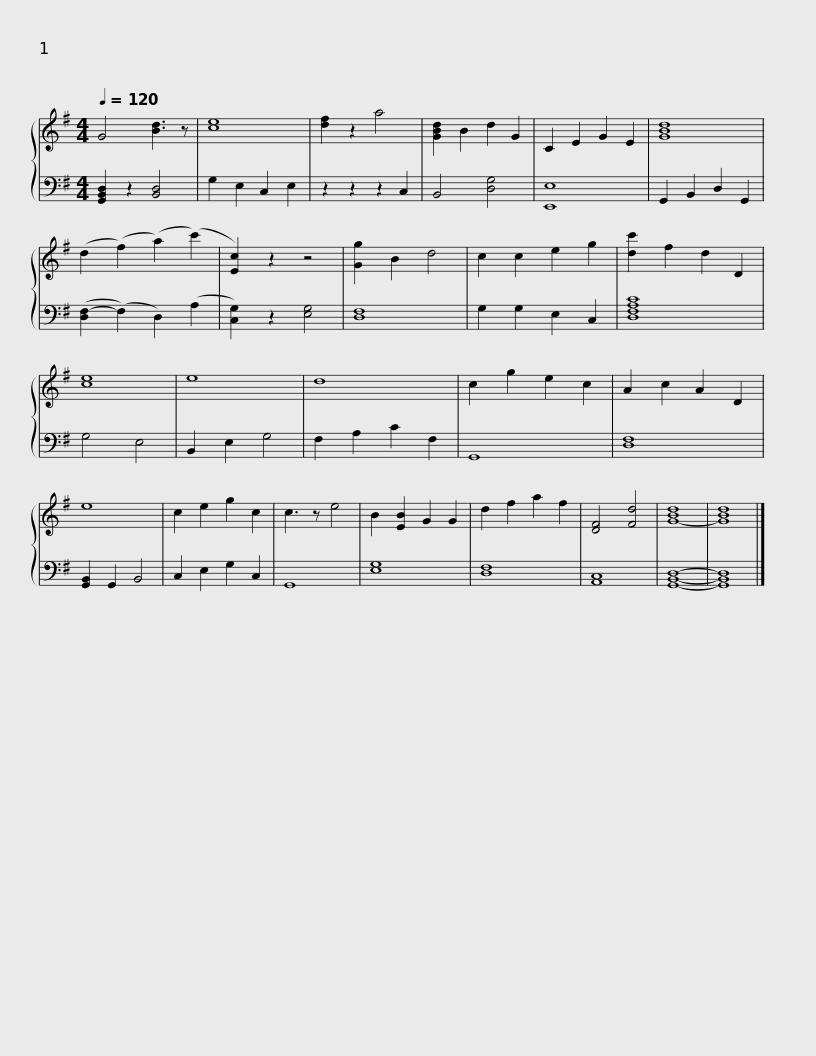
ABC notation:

X:1
%%score { 1 | ( 2 3 ) }
L:1/8
Q:1/4=120
M:4/4
I:linebreak $
K:G
V:1 treble
V:2 bass
V:3 bass
V:1
 G4 [Bd]3 z | [ce]8 | [df]2 z2 a4 | [GBd]2 B2 d2 G2 | C2 E2 G2 E2 |$ %5
 [GBd]8 | (d2 (f2) (a2) (c'2) | [Ec]2) z2 z4 | [Gg]2 B2 d4 |$ c2 c2 e2 g2 | %10
 [dc']2 f2 d2 D2 | [ce]8 | e8 | d8 |$ c2 g2 e2 c2 | %15
 A2 c2 A2 D2 | e8 | c2 e2 g2 c2 |$ c3 z e4 | B2 [EB]2 G2 G2 | %20
 d2 f2 a2 f2 | [DF]4 [Fd]4 | [G-Bd]8 | [GBd]8 |] %24
V:2
 [G,,B,,D,]2 z2 [B,,D,]4 | G,2 E,2 C,2 E,2 | z2 z2 z2 C,2 | B,,4 [D,G,]4 | E,8 |$ %5
 G,,2 B,,2 D,2 G,,2 | ([D,F,-]2 (F,2) D,2) (A,2 | [C,G,]2) z2 [E,G,]4 | [D,F,]8 |$ G,2 G,2 E,2 C,2 | %10
 [D,F,A,C]8 | G,4 E,4 | B,,2 E,2 G,4 | F,2 A,2 C2 F,2 |$ G,,8 | %15
 [D,F,]8 | [G,,B,,]2 G,,2 B,,4 | C,2 E,2 G,2 C,2 |$ G,,8 | [E,G,]8 | %20
 [D,F,]8 | [A,,C,]8 | [G,,B,,D,]8- | [G,,B,,D,]8 |] %24
V:3
 x8 | x8 | x8 | x8 | E,,8 |$ %5
 x8 | x8 | x8 | x8 |$ x8 | %10
 x8 | x8 | x8 | x8 |$ x8 | %15
 x8 | x8 | x8 |$ x8 | x8 | %20
 x8 | x8 | x8 | x8 |] %24
